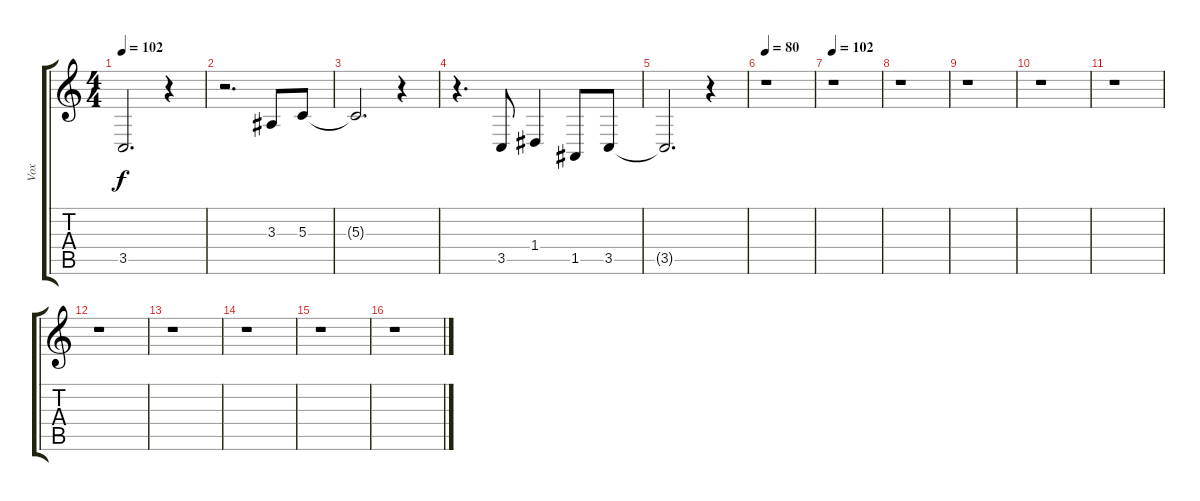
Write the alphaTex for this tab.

\track ("Vox" "Vox") {instrument tenorsax}
\staff {score tabs}
\tuning (E4 B3 G3 D3 A2 E2) {hide}
\ts (4 4)
\tempo 102
\clef g2
\ks c
3.5{t}.2{d dy f} r.4 |
r.2{d} 3.3.8 5.3.8 |
5.3{t}.2{d} r.4 |
r.4{d} 3.5.8 1.4.4 1.5.8 3.5.8 |
3.5{t}.2{d} r.4 |
\tempo 80
r.1 |
\tempo 102
r.1 |
r.1 |
r.1 |
r.1 |
r.1 |
r.1 |
r.1 |
r.1 |
r.1 |
r.1
